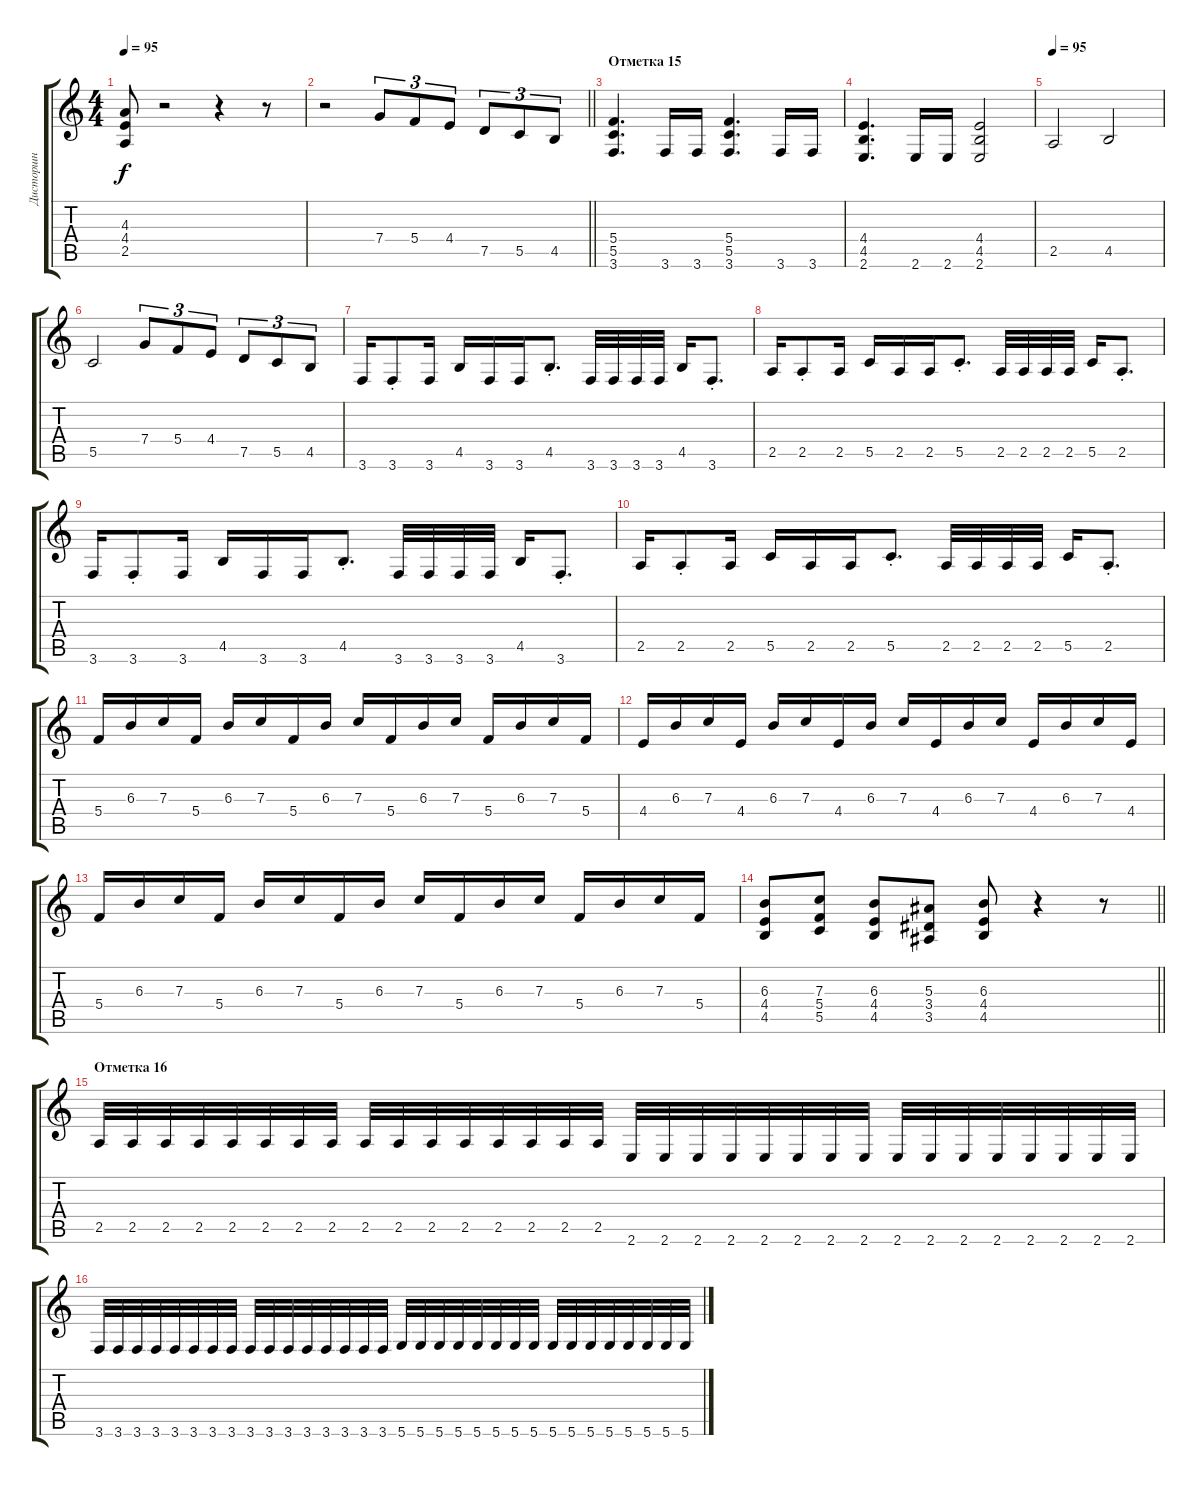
\track ("Дисторшн" "Дисторшн") {instrument distortionguitar}
\staff {score tabs}
\tuning (D4 A3 F3 C3 G2 D2) {hide}
\ts (4 4)
\tempo 95
\clef g2
\ks c
(4.3 4.4 2.5).8{dy f volume 14} r.2 r.4 r.8 |
\barLineRight lightlight
r.2 7.4.8{tu (3 2)} 5.4.8{tu (3 2)} 4.4.8{tu (3 2)} 7.5.8{tu (3 2)} 5.5.8{tu (3 2)} 4.5.8{tu (3 2)} |
\section ("" "Отметка 15")
(5.4 5.5 3.6).4{d volume 14} 3.6.16 3.6.16 (5.4 5.5 3.6).4{d} 3.6.16 3.6.16 |
(4.4 4.5 2.6).4{d} 2.6.16 2.6.16 (4.4 4.5 2.6).2 |
\tempo 95
2.5.2 4.5.2 |
5.5.2 7.4.8{tu (3 2)} 5.4.8{tu (3 2)} 4.4.8{tu (3 2)} 7.5.8{tu (3 2)} 5.5.8{tu (3 2)} 4.5.8{tu (3 2)} |
3.6.16 3.6{st}.8 3.6.16 4.5.16 3.6.16 3.6.16 4.5{st}.8{d} 3.6.32 3.6.32 3.6.32 3.6.32 4.5.16 3.6{st}.8{d} |
2.5.16 2.5{st}.8 2.5.16 5.5.16 2.5.16 2.5.16 5.5{st}.8{d} 2.5.32 2.5.32 2.5.32 2.5.32 5.5.16 2.5{st}.8{d} |
3.6.16 3.6{st}.8 3.6.16 4.5.16 3.6.16 3.6.16 4.5{st}.8{d} 3.6.32 3.6.32 3.6.32 3.6.32 4.5.16 3.6{st}.8{d} |
2.5.16 2.5{st}.8 2.5.16 5.5.16 2.5.16 2.5.16 5.5{st}.8{d} 2.5.32 2.5.32 2.5.32 2.5.32 5.5.16 2.5{st}.8{d} |
5.4.16 6.3.16 7.3.16 5.4.16 6.3.16 7.3.16 5.4.16 6.3.16 7.3.16 5.4.16 6.3.16 7.3.16 5.4.16 6.3.16 7.3.16 5.4.16 |
4.4.16 6.3.16 7.3.16 4.4.16 6.3.16 7.3.16 4.4.16 6.3.16 7.3.16 4.4.16 6.3.16 7.3.16 4.4.16 6.3.16 7.3.16 4.4.16 |
5.4.16 6.3.16 7.3.16 5.4.16 6.3.16 7.3.16 5.4.16 6.3.16 7.3.16 5.4.16 6.3.16 7.3.16 5.4.16 6.3.16 7.3.16 5.4.16 |
\barLineRight lightlight
(6.3 4.4 4.5).8 (7.3 5.4 5.5).8 (6.3 4.4 4.5).8 (5.3 3.4 3.5).8 (6.3 4.4 4.5).8 r.4 r.8 |
\section ("" "Отметка 16")
2.5.32 2.5.32 2.5.32 2.5.32 2.5.32 2.5.32 2.5.32 2.5.32 2.5.32 2.5.32 2.5.32 2.5.32 2.5.32 2.5.32 2.5.32 2.5.32 2.6.32 2.6.32 2.6.32 2.6.32 2.6.32 2.6.32 2.6.32 2.6.32 2.6.32 2.6.32 2.6.32 2.6.32 2.6.32 2.6.32 2.6.32 2.6.32 |
3.6.32 3.6.32 3.6.32 3.6.32 3.6.32 3.6.32 3.6.32 3.6.32 3.6.32 3.6.32 3.6.32 3.6.32 3.6.32 3.6.32 3.6.32 3.6.32 5.6.32 5.6.32 5.6.32 5.6.32 5.6.32 5.6.32 5.6.32 5.6.32 5.6.32 5.6.32 5.6.32 5.6.32 5.6.32 5.6.32 5.6.32 5.6.32
